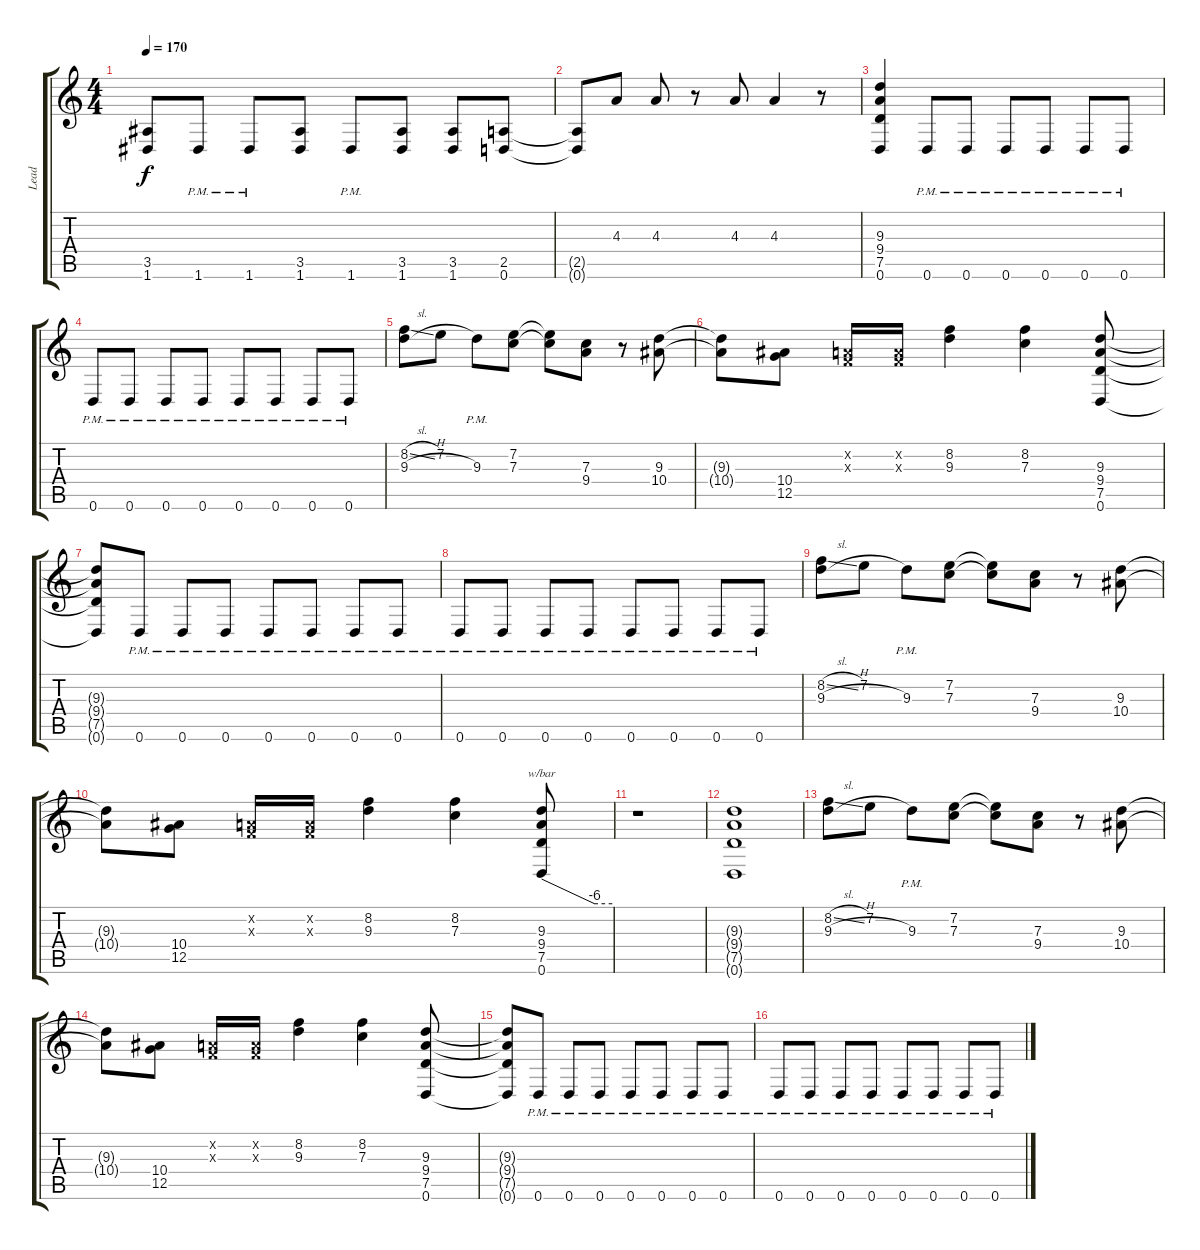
\track ("Lead " "Lead ") {instrument distortionguitar}
\staff {score tabs}
\tuning (D4 A3 F3 C3 G2 D2) {hide}
\ts (4 4)
\tempo 170
\clef g2
\ks c
(3.5 1.6).8{dy f} 1.6{pm}.8 1.6{pm}.8 (3.5 1.6).8 1.6{pm}.8 (3.5 1.6).8 (3.5 1.6).8 (2.5 0.6).8 |
(2.5{t} 0.6{t}).8 4.3.8 4.3.8 r.8 4.3.8 4.3.4 r.8 |
(9.3 9.4 7.5 0.6).4 0.6{pm}.8 0.6{pm}.8 0.6{pm}.8 0.6{pm}.8 0.6{pm}.8 0.6{pm}.8 |
0.6{pm}.8 0.6{pm}.8 0.6{pm}.8 0.6{pm}.8 0.6{pm}.8 0.6{pm}.8 0.6{pm}.8 0.6{pm}.8 |
(8.2{sl} 9.3{h}).8 7.2.8 9.3{pm}.8 (7.2 7.3).8 (7.2{t} 7.3{t}).8 (7.3 9.4).8 r.8 (9.3 10.4).8 |
(9.3{t} 10.4{t}).8 (10.4 12.5).8 (0.2{x} 0.3{x}).16 (0.2{x} 0.3{x}).16 (8.2 9.3).4 (8.2 7.3).4 (9.3 9.4 7.5 0.6).8 |
(9.3{t} 9.4{t} 7.5{t} 0.6{t}).8 0.6{pm}.8 0.6{pm}.8 0.6{pm}.8 0.6{pm}.8 0.6{pm}.8 0.6{pm}.8 0.6{pm}.8 |
0.6{pm}.8 0.6{pm}.8 0.6{pm}.8 0.6{pm}.8 0.6{pm}.8 0.6{pm}.8 0.6{pm}.8 0.6{pm}.8 |
(8.2{sl} 9.3{h}).8 7.2.8 9.3{pm}.8 (7.2 7.3).8 (7.2{t} 7.3{t}).8 (7.3 9.4).8 r.8 (9.3 10.4).8 |
(9.3{t} 10.4{t}).8 (10.4 12.5).8 (0.2{x} 0.3{x}).16 (0.2{x} 0.3{x}).16 (8.2 9.3).4 (8.2 7.3).4 (9.3 9.4 7.5 0.6).8{tbe (custom default 0 0 45 -24 60 -24)} |
r.1 |
(9.3{t} 9.4{t} 7.5{t} 0.6{t}).1 |
(8.2{sl} 9.3{h}).8 7.2.8 9.3{pm}.8 (7.2 7.3).8 (7.2{t} 7.3{t}).8 (7.3 9.4).8 r.8 (9.3 10.4).8 |
(9.3{t} 10.4{t}).8 (10.4 12.5).8 (0.2{x} 0.3{x}).16 (0.2{x} 0.3{x}).16 (8.2 9.3).4 (8.2 7.3).4 (9.3 9.4 7.5 0.6).8 |
(9.3{t} 9.4{t} 7.5{t} 0.6{t}).8 0.6{pm}.8 0.6{pm}.8 0.6{pm}.8 0.6{pm}.8 0.6{pm}.8 0.6{pm}.8 0.6{pm}.8 |
0.6{pm}.8 0.6{pm}.8 0.6{pm}.8 0.6{pm}.8 0.6{pm}.8 0.6{pm}.8 0.6{pm}.8 0.6{pm}.8
